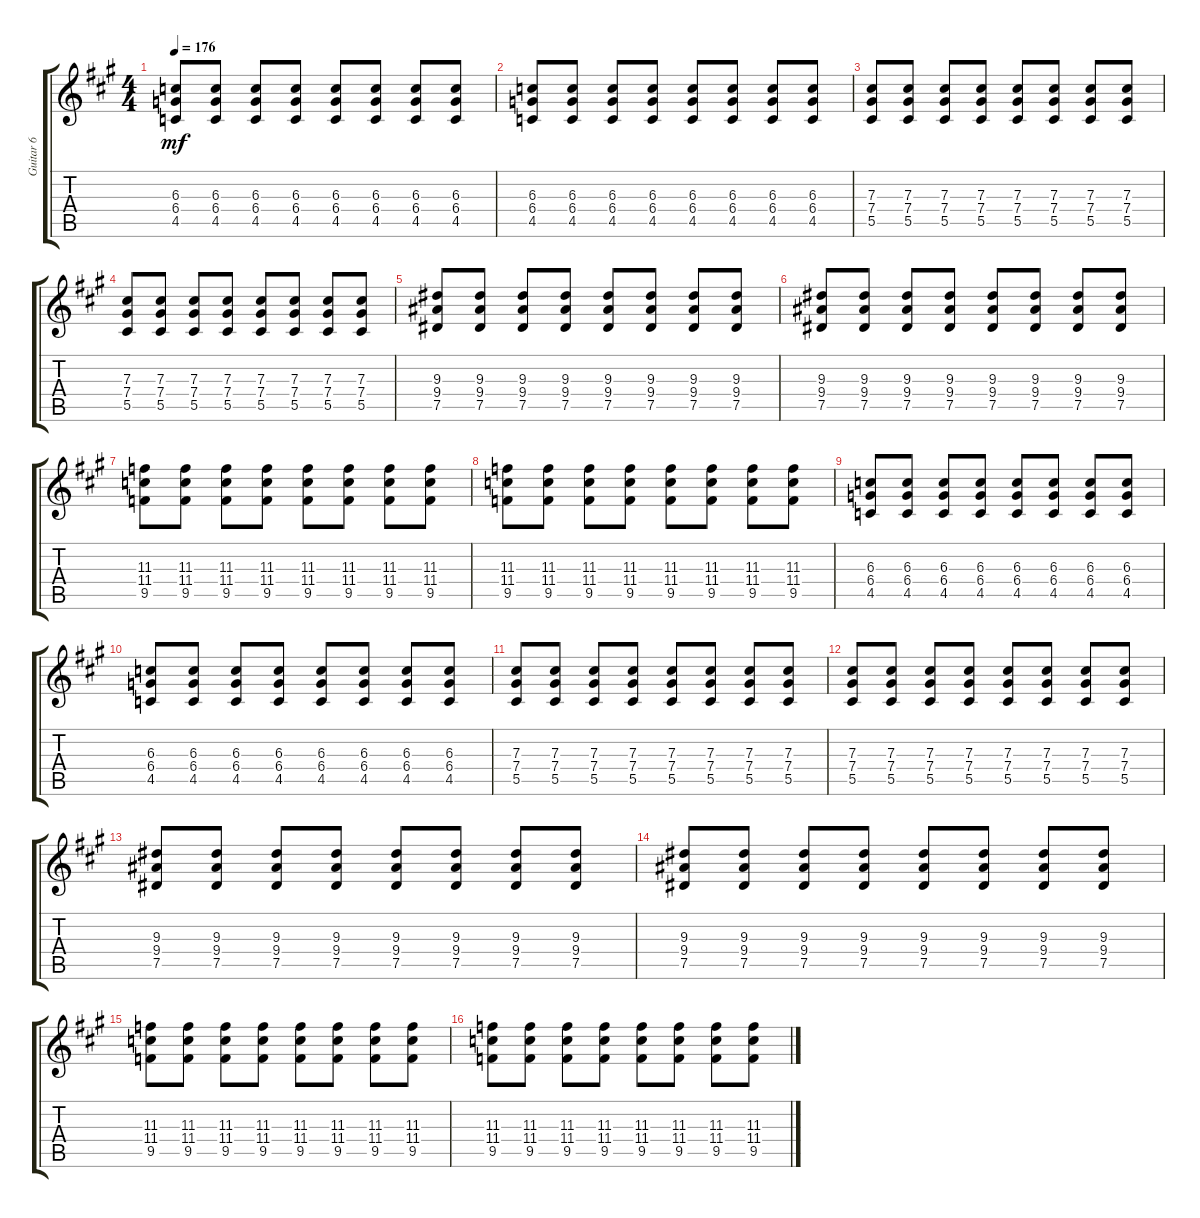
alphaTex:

\track ("Guitar 6" "Guitar 6") {instrument distortionguitar}
\staff {score tabs}
\tuning (Eb4 Bb3 Gb3 Db3 Ab2 Db2) {hide}
\ts (4 4)
\tempo 176
\clef g2
\ks a
(6.3 6.4 4.5).8{dy mf} (6.3 6.4 4.5).8 (6.3 6.4 4.5).8 (6.3 6.4 4.5).8 (6.3 6.4 4.5).8 (6.3 6.4 4.5).8 (6.3 6.4 4.5).8 (6.3 6.4 4.5).8 |
(6.3 6.4 4.5).8 (6.3 6.4 4.5).8 (6.3 6.4 4.5).8 (6.3 6.4 4.5).8 (6.3 6.4 4.5).8 (6.3 6.4 4.5).8 (6.3 6.4 4.5).8 (6.3 6.4 4.5).8 |
(7.3 7.4 5.5).8 (7.3 7.4 5.5).8 (7.3 7.4 5.5).8 (7.3 7.4 5.5).8 (7.3 7.4 5.5).8 (7.3 7.4 5.5).8 (7.3 7.4 5.5).8 (7.3 7.4 5.5).8 |
(7.3 7.4 5.5).8 (7.3 7.4 5.5).8 (7.3 7.4 5.5).8 (7.3 7.4 5.5).8 (7.3 7.4 5.5).8 (7.3 7.4 5.5).8 (7.3 7.4 5.5).8 (7.3 7.4 5.5).8 |
(9.3 9.4 7.5).8 (9.3 9.4 7.5).8 (9.3 9.4 7.5).8 (9.3 9.4 7.5).8 (9.3 9.4 7.5).8 (9.3 9.4 7.5).8 (9.3 9.4 7.5).8 (9.3 9.4 7.5).8 |
(9.3 9.4 7.5).8 (9.3 9.4 7.5).8 (9.3 9.4 7.5).8 (9.3 9.4 7.5).8 (9.3 9.4 7.5).8 (9.3 9.4 7.5).8 (9.3 9.4 7.5).8 (9.3 9.4 7.5).8 |
(11.3 11.4 9.5).8 (11.3 11.4 9.5).8 (11.3 11.4 9.5).8 (11.3 11.4 9.5).8 (11.3 11.4 9.5).8 (11.3 11.4 9.5).8 (11.3 11.4 9.5).8 (11.3 11.4 9.5).8 |
(11.3 11.4 9.5).8 (11.3 11.4 9.5).8 (11.3 11.4 9.5).8 (11.3 11.4 9.5).8 (11.3 11.4 9.5).8 (11.3 11.4 9.5).8 (11.3 11.4 9.5).8 (11.3 11.4 9.5).8 |
(6.3 6.4 4.5).8 (6.3 6.4 4.5).8 (6.3 6.4 4.5).8 (6.3 6.4 4.5).8 (6.3 6.4 4.5).8 (6.3 6.4 4.5).8 (6.3 6.4 4.5).8 (6.3 6.4 4.5).8 |
(6.3 6.4 4.5).8 (6.3 6.4 4.5).8 (6.3 6.4 4.5).8 (6.3 6.4 4.5).8 (6.3 6.4 4.5).8 (6.3 6.4 4.5).8 (6.3 6.4 4.5).8 (6.3 6.4 4.5).8 |
(7.3 7.4 5.5).8 (7.3 7.4 5.5).8 (7.3 7.4 5.5).8 (7.3 7.4 5.5).8 (7.3 7.4 5.5).8 (7.3 7.4 5.5).8 (7.3 7.4 5.5).8 (7.3 7.4 5.5).8 |
(7.3 7.4 5.5).8 (7.3 7.4 5.5).8 (7.3 7.4 5.5).8 (7.3 7.4 5.5).8 (7.3 7.4 5.5).8 (7.3 7.4 5.5).8 (7.3 7.4 5.5).8 (7.3 7.4 5.5).8 |
(9.3 9.4 7.5).8 (9.3 9.4 7.5).8 (9.3 9.4 7.5).8 (9.3 9.4 7.5).8 (9.3 9.4 7.5).8 (9.3 9.4 7.5).8 (9.3 9.4 7.5).8 (9.3 9.4 7.5).8 |
(9.3 9.4 7.5).8 (9.3 9.4 7.5).8 (9.3 9.4 7.5).8 (9.3 9.4 7.5).8 (9.3 9.4 7.5).8 (9.3 9.4 7.5).8 (9.3 9.4 7.5).8 (9.3 9.4 7.5).8 |
(11.3 11.4 9.5).8 (11.3 11.4 9.5).8 (11.3 11.4 9.5).8 (11.3 11.4 9.5).8 (11.3 11.4 9.5).8 (11.3 11.4 9.5).8 (11.3 11.4 9.5).8 (11.3 11.4 9.5).8 |
(11.3 11.4 9.5).8 (11.3 11.4 9.5).8 (11.3 11.4 9.5).8 (11.3 11.4 9.5).8 (11.3 11.4 9.5).8 (11.3 11.4 9.5).8 (11.3 11.4 9.5).8 (11.3 11.4 9.5).8
